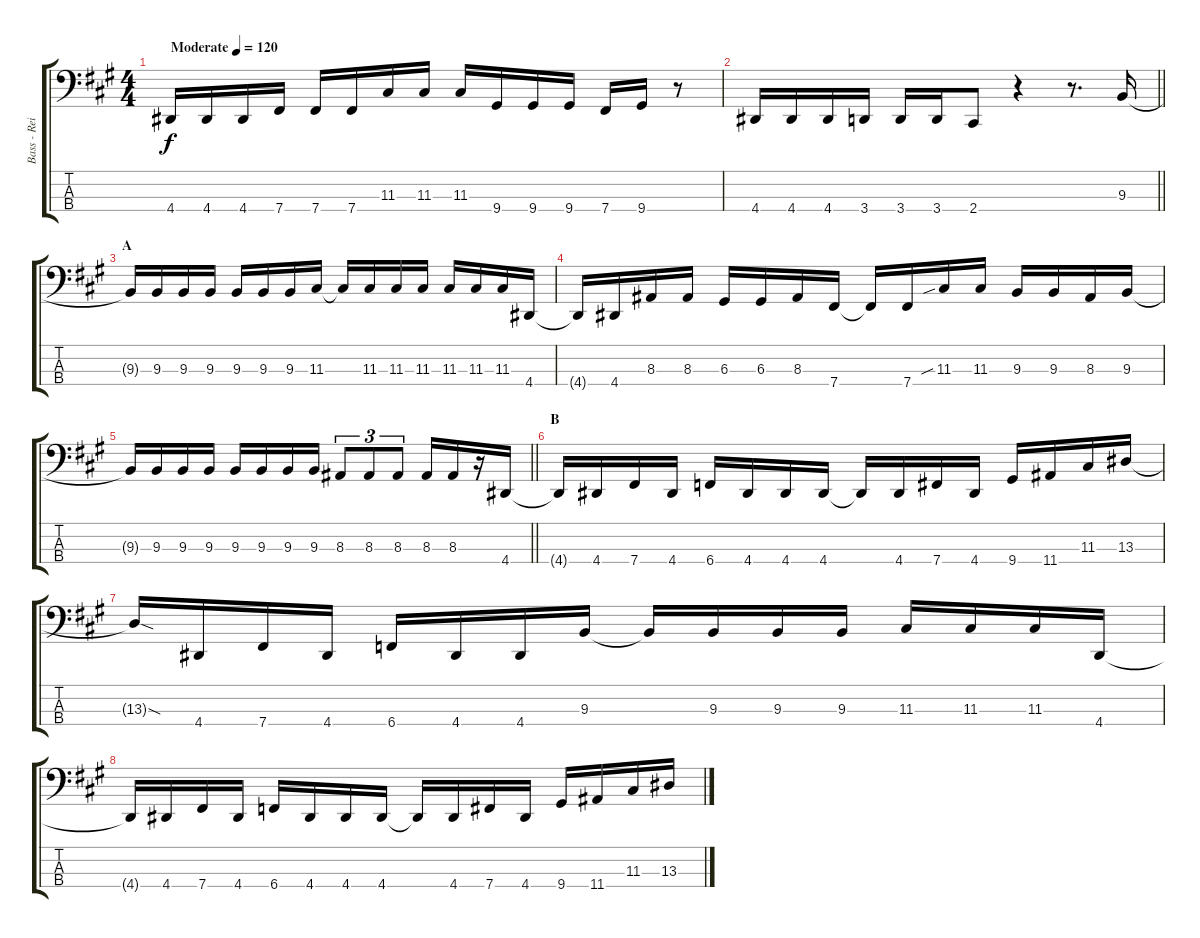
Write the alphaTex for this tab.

\track ("Bass - Reita" "Bass - Rei") {instrument electricbasspick}
\staff {score tabs}
\tuning (C2 G1 D1 B0) {hide}
\ts (4 4)
\tempo (120 "Moderate")
\clef f4
\ks a
4.4.16{dy f instrument electricbasspick} 4.4.16 4.4.16 7.4.16 7.4.16 7.4.16 11.3.16 11.3.16 11.3.16 9.4.16 9.4.16 9.4.16 7.4.16 9.4.16 r.8 |
\barLineRight lightlight
4.4.16 4.4.16 4.4.16 3.4.16 3.4.16 3.4.16 2.4.8 r.4 r.8{d} 9.3.16 |
\section ("" "A")
9.3{t}.16 9.3.16 9.3.16 9.3.16 9.3.16 9.3.16 9.3.16 11.3.16 11.3{t}.16 11.3.16 11.3.16 11.3.16 11.3.16 11.3.16 11.3.16 4.4.16 |
4.4{t}.16 4.4.16 8.3.16 8.3.16 6.3.16 6.3.16 8.3.16 7.4.16 7.4{t}.16 7.4.16 11.3{sib}.16 11.3.16 9.3.16 9.3.16 8.3.16 9.3.16 |
\barLineRight lightlight
9.3{t}.16 9.3.16 9.3.16 9.3.16 9.3.16 9.3.16 9.3.16 9.3.16 8.3.8{tu (3 2)} 8.3.8{tu (3 2)} 8.3.8{tu (3 2)} 8.3.16 8.3.16 r.16 4.4.16 |
\section ("" "B")
4.4{t}.16 4.4.16 7.4.16 4.4.16 6.4.16 4.4.16 4.4.16 4.4.16 4.4{t}.16 4.4.16 7.4.16 4.4.16 9.4.16 11.4.16 11.3.16 13.3.16 |
13.3{sod t}.16 4.4.16 7.4.16 4.4.16 6.4.16 4.4.16 4.4.16 9.3.16 9.3{t}.16 9.3.16 9.3.16 9.3.16 11.3.16 11.3.16 11.3.16 4.4.16 |
4.4{t}.16 4.4.16 7.4.16 4.4.16 6.4.16 4.4.16 4.4.16 4.4.16 4.4{t}.16 4.4.16 7.4.16 4.4.16 9.4.16 11.4.16 11.3.16 13.3.16
